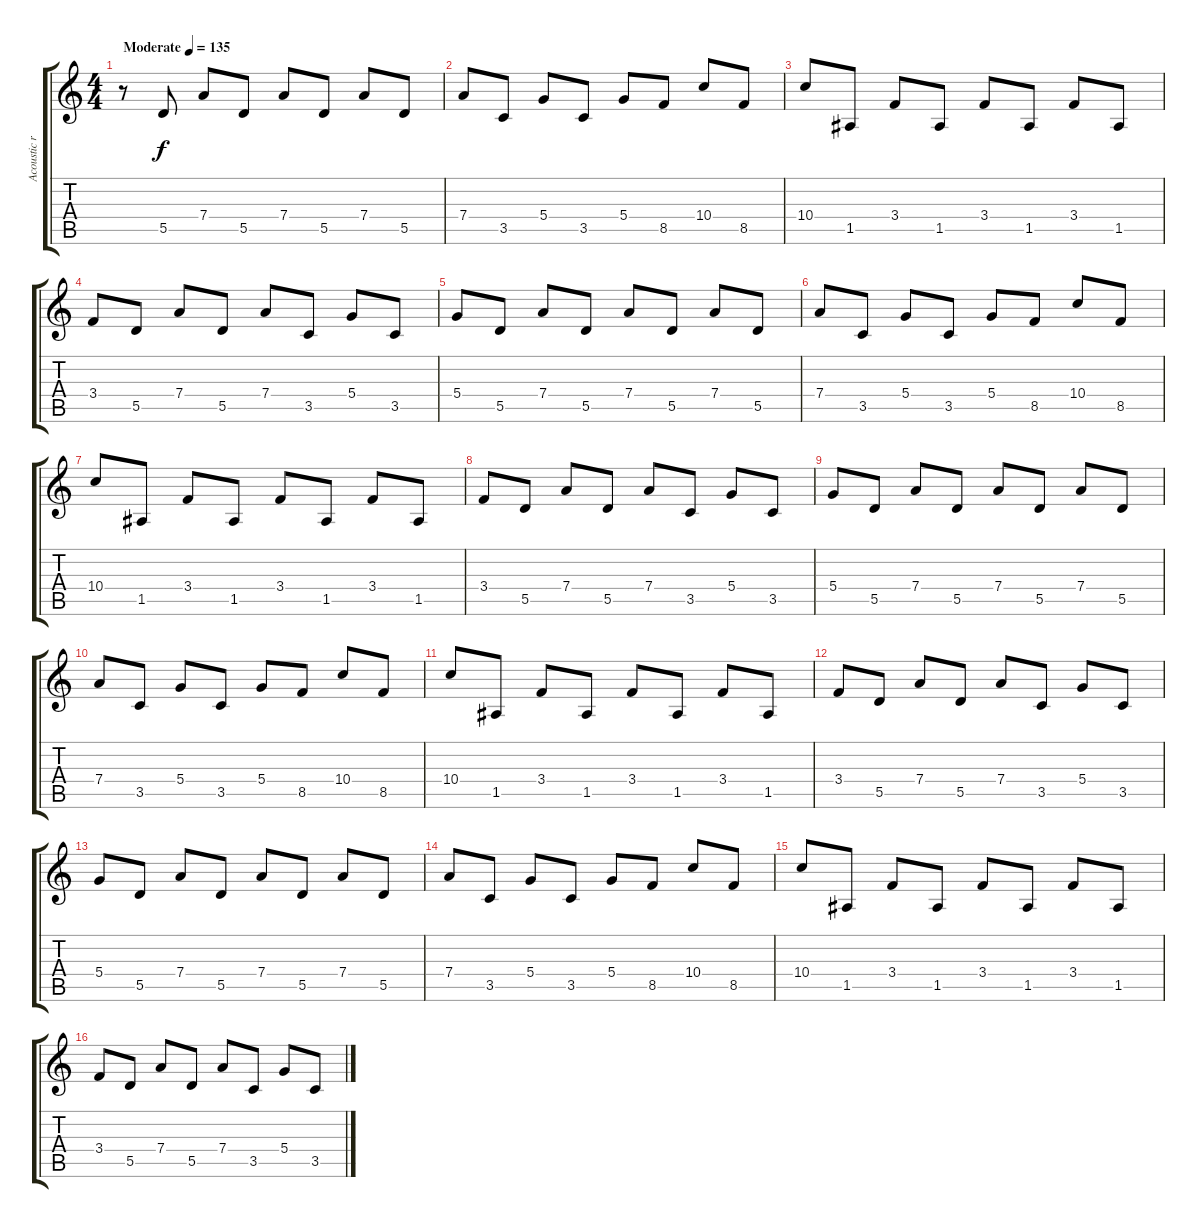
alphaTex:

\track ("Acoustic rythm" "Acoustic r") {instrument acousticguitarsteel}
\staff {score tabs}
\tuning (E4 B3 G3 D3 A2 E2) {hide}
\ts (4 4)
\tempo (135 "Moderate")
\tempo 110
\tempo (135 "Moderate")
\clef g2
\ks c
r.8{dy f instrument acousticguitarsteel} 5.5.8 7.4.8 5.5.8 7.4.8 5.5.8 7.4.8 5.5.8 |
7.4.8 3.5.8 5.4.8 3.5.8 5.4.8 8.5.8 10.4.8 8.5.8 |
10.4.8 1.5.8 3.4.8 1.5.8 3.4.8 1.5.8 3.4.8 1.5.8 |
3.4.8 5.5.8 7.4.8 5.5.8 7.4.8 3.5.8 5.4.8 3.5.8 |
5.4.8 5.5.8 7.4.8 5.5.8 7.4.8 5.5.8 7.4.8 5.5.8 |
7.4.8 3.5.8 5.4.8 3.5.8 5.4.8 8.5.8 10.4.8 8.5.8 |
10.4.8 1.5.8 3.4.8 1.5.8 3.4.8 1.5.8 3.4.8 1.5.8 |
3.4.8 5.5.8 7.4.8 5.5.8 7.4.8 3.5.8 5.4.8 3.5.8 |
5.4.8 5.5.8 7.4.8 5.5.8 7.4.8 5.5.8 7.4.8 5.5.8 |
7.4.8 3.5.8 5.4.8 3.5.8 5.4.8 8.5.8 10.4.8 8.5.8 |
10.4.8 1.5.8 3.4.8 1.5.8 3.4.8 1.5.8 3.4.8 1.5.8 |
3.4.8 5.5.8 7.4.8 5.5.8 7.4.8 3.5.8 5.4.8 3.5.8 |
5.4.8 5.5.8 7.4.8 5.5.8 7.4.8 5.5.8 7.4.8 5.5.8 |
7.4.8 3.5.8 5.4.8 3.5.8 5.4.8 8.5.8 10.4.8 8.5.8 |
10.4.8 1.5.8 3.4.8 1.5.8 3.4.8 1.5.8 3.4.8 1.5.8 |
3.4.8 5.5.8 7.4.8 5.5.8 7.4.8 3.5.8 5.4.8 3.5.8
